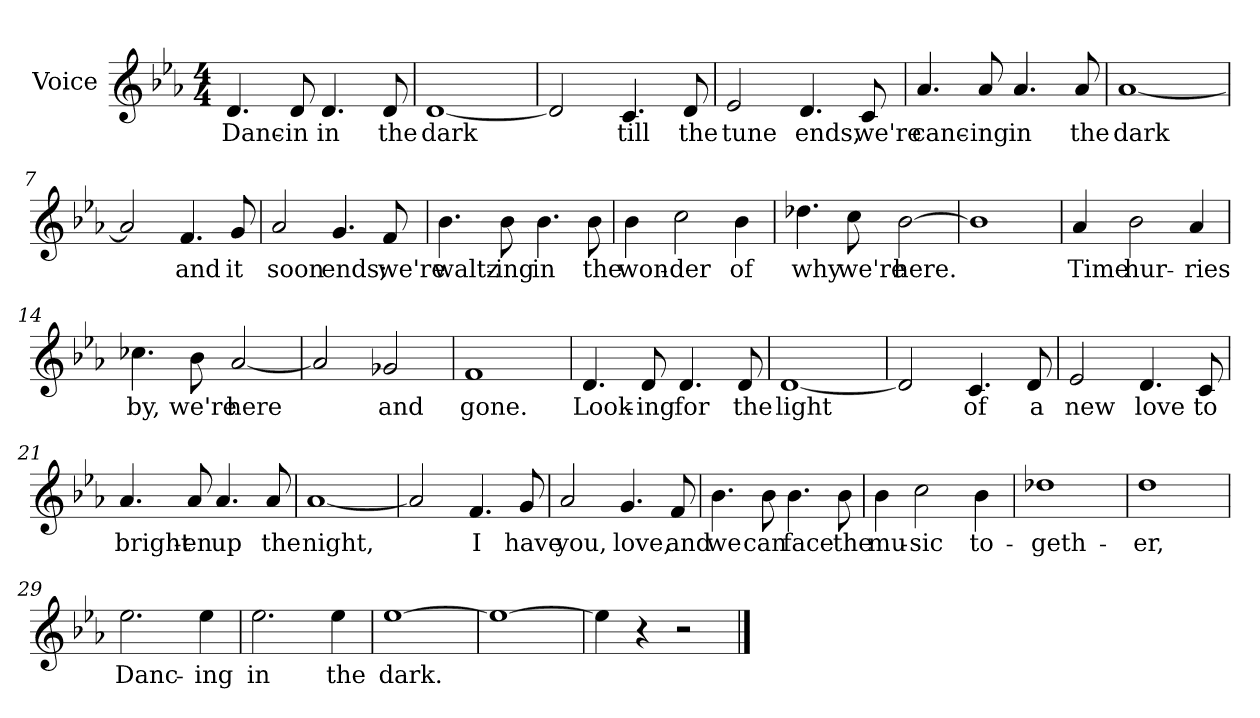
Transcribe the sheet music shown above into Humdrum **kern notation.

**kern	**text
*part1	*part1
*staff1	*staff1
*I"Voice	*
*clefG2	*
*k[b-e-a-]	*
*E-:	*
*M4/4	*
=1	=1
4.d/	Danc-
8d/	-in
4.d/	in
8d/	the
=2	=2
[1d	dark
=3	=3
2d/]	.
4.c/	till
8d/	the
=4	=4
2e-/	tune
4.d/	ends,
8c/	we're
!!LO:LB:g=z
=5	=5
4.a-/	canc-
8a-/	-ing
4.a-/	in
8a-/	the
=6	=6
[1a-	dark
=7	=7
2a-/]	.
4.f/	and
8g/	it
=8	=8
2a-/	soon
4.g/	ends;
8f/	we're
!!LO:LB:g=z
=9	=9
4.b-\	waltz-
8b-\	-ing
4.b-\	in
8b-\	the
=10	=10
4b-\	won-
2cc\	-der
4b-\	of
=11	=11
4.dd-X\	why
8cc\	we're
[2b-\	here.
=12	=12
1b-]	.
!!LO:LB:g=z
=13	=13
4a-/	Time
2b-\	hur-
4a-/	-ries
=14	=14
4.cc-X\	by,
8b-\	we're
[2a-/	here
=15	=15
2a-/]	.
2g-X/	and
=16	=16
1f	gone.
!!LO:LB:g=z
=17	=17
4.d/	Look-
8d/	-ing
4.d/	for
8d/	the
=18	=18
[1d	light
=19	=19
2d/]	.
4.c/	of
8d/	a
=20	=20
2e-/	new
4.d/	love
8c/	to
!!LO:LB:g=z
=21	=21
4.a-/	bright-
8a-/	en
4.a-/	up
8a-/	the
=22	=22
[1a-	night,
=23	=23
2a-/]	.
4.f/	I
8g/	have
=24	=24
2a-/	you,
4.g/	love,
8f/	and
!!LO:LB:g=z
=25	=25
4.b-\	we
8b-\	can
4.b-\	face
8b-\	the
=26	=26
4b-\	mu-
2cc\	-sic
4b-\	to-
=27	=27
1dd-X	-geth-
=28	=28
1dd	-er,
!!LO:LB:g=z
=29	=29
2.ee-\	Danc-
4ee-\	-ing
=30	=30
2.ee-\	in
4ee-\	the
=31	=31
[1ee-	dark.
=32	=32
1ee-_	.
=33	=33
4ee-\]	.
4r	.
2r	.
==	==
*-	*-
